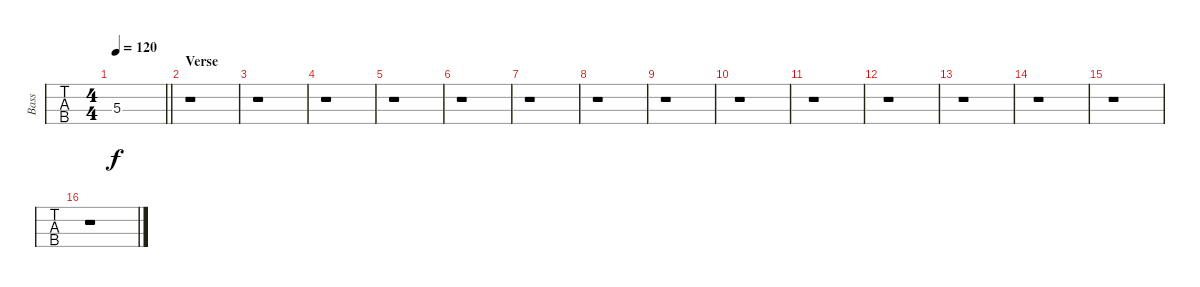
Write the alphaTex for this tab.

\track ("Bass" "Bass") {instrument electricbassfinger}
\staff {tabs}
\tuning (G2 D2 A1 E1) {hide}
\ts (4 4)
\tempo 120
\clef f4
\barLineRight lightlight
\ks c
5.3{t}.1{dy f} |
\section ("" "Verse")
r.1 |
r.1 |
r.1 |
r.1 |
r.1 |
r.1 |
r.1 |
r.1 |
r.1 |
r.1 |
r.1 |
r.1 |
r.1 |
r.1 |
r.1
